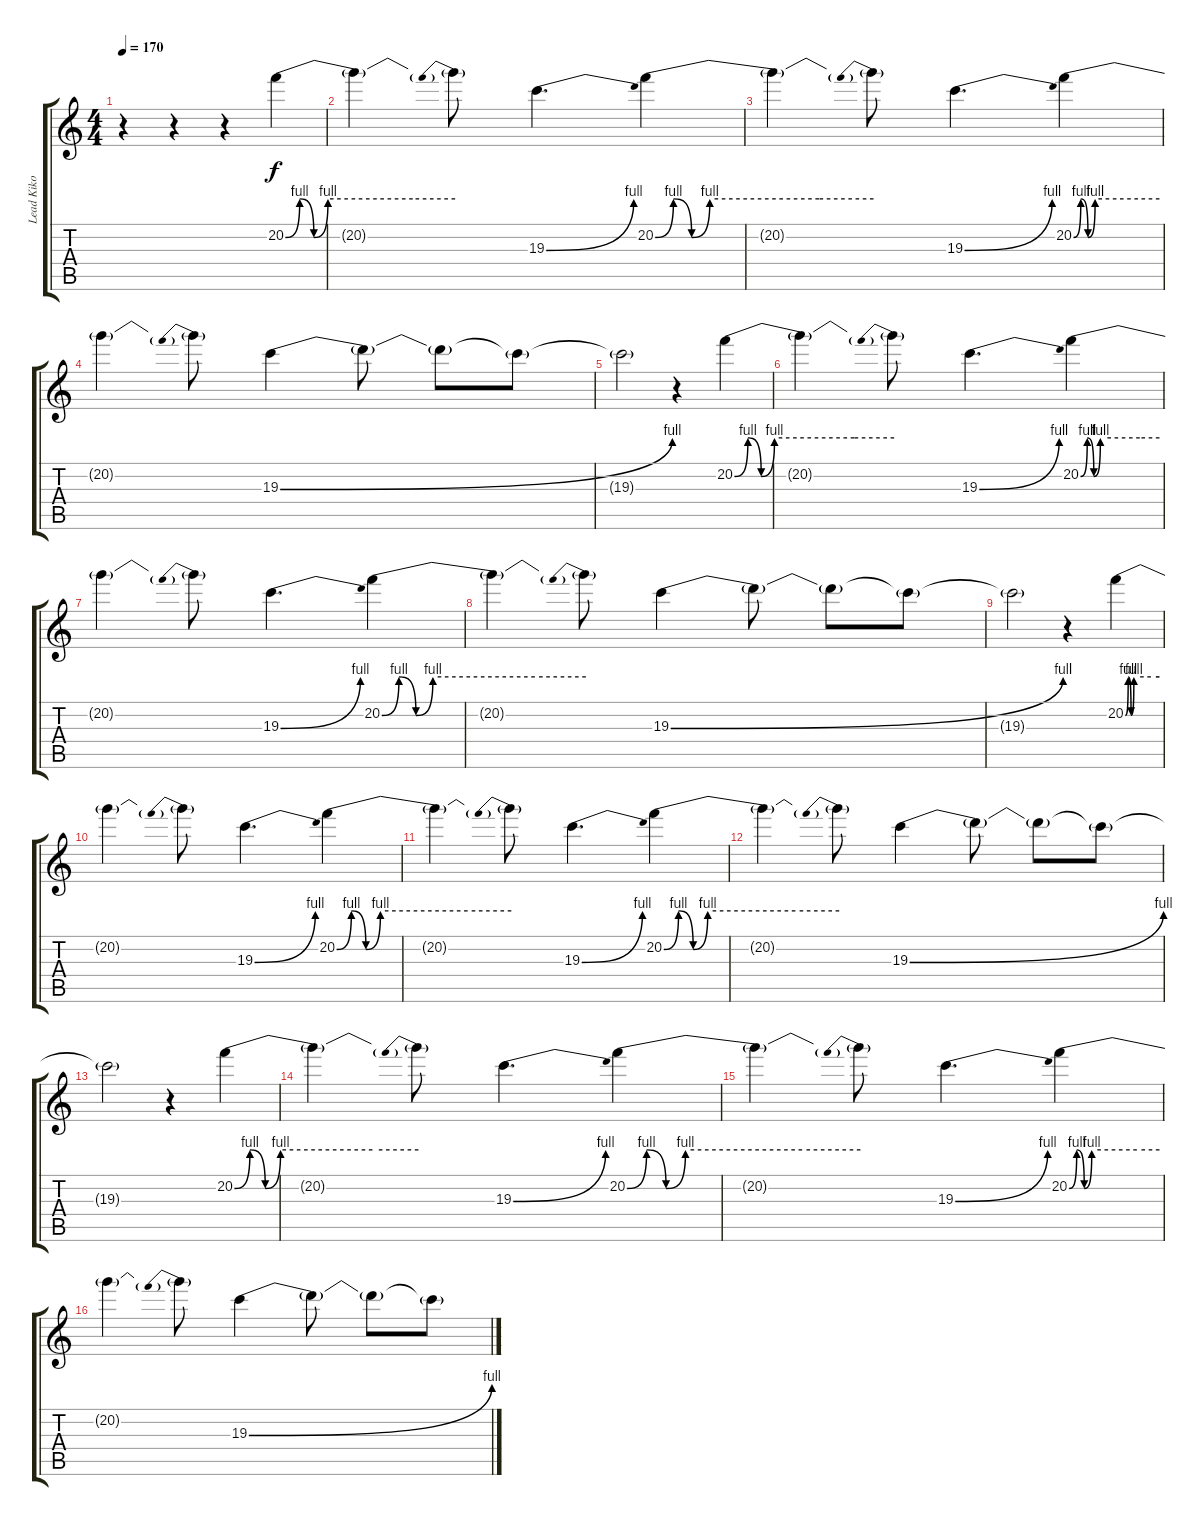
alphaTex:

\track ("Lead Kiko" "Lead Kiko") {instrument distortionguitar}
\staff {score tabs}
\tuning (D4 A3 F3 C3 G2 D2) {hide}
\ts (4 4)
\tempo 170
\clef g2
\ks c
r.4{dy f volume 9} r.4 r.4 20.2{be (custom 0 0 5 4 10 0 15 4 45 4 60 4)}.4 |
20.2{t}.4 20.2{be (prebend 0 4 60 4) t}.8 19.3{be (bend 0 0 60 4)}.4{d} 20.2{be (custom 0 0 5 4 10 0 15 4 45 4 60 4)}.4 |
20.2{t}.4 20.2{be (prebend 0 4 60 4) t}.8 19.3{be (bend 0 0 60 4)}.4{d} 20.2{be (custom 0 0 5 4 10 0 15 4 45 4 60 4)}.4 |
20.2{t}.4 20.2{be (prebend 0 4 60 4) t}.8 19.3{be (bend 0 0 60 4)}.4 19.3{t}.8 19.3{t}.8 19.3{t}.8 |
19.3{t}.2 r.4 20.2{be (custom 0 0 5 4 10 0 15 4 45 4 60 4)}.4 |
20.2{t}.4 20.2{be (prebend 0 4 60 4) t}.8 19.3{be (bend 0 0 60 4)}.4{d} 20.2{be (custom 0 0 5 4 10 0 15 4 45 4 60 4)}.4 |
20.2{t}.4 20.2{be (prebend 0 4 60 4) t}.8 19.3{be (bend 0 0 60 4)}.4{d} 20.2{be (custom 0 0 5 4 10 0 15 4 45 4 60 4)}.4 |
20.2{t}.4 20.2{be (prebend 0 4 60 4) t}.8 19.3{be (bend 0 0 60 4)}.4 19.3{t}.8 19.3{t}.8 19.3{t}.8 |
19.3{t}.2 r.4 20.2{be (custom 0 0 5 4 10 0 15 4 45 4 60 4)}.4 |
20.2{t}.4 20.2{be (prebend 0 4 60 4) t}.8 19.3{be (bend 0 0 60 4)}.4{d} 20.2{be (custom 0 0 5 4 10 0 15 4 45 4 60 4)}.4 |
20.2{t}.4 20.2{be (prebend 0 4 60 4) t}.8 19.3{be (bend 0 0 60 4)}.4{d} 20.2{be (custom 0 0 5 4 10 0 15 4 45 4 60 4)}.4 |
20.2{t}.4 20.2{be (prebend 0 4 60 4) t}.8 19.3{be (bend 0 0 60 4)}.4 19.3{t}.8 19.3{t}.8 19.3{t}.8 |
19.3{t}.2 r.4 20.2{be (custom 0 0 5 4 10 0 15 4 45 4 60 4)}.4 |
20.2{t}.4 20.2{be (prebend 0 4 60 4) t}.8 19.3{be (bend 0 0 60 4)}.4{d} 20.2{be (custom 0 0 5 4 10 0 15 4 45 4 60 4)}.4 |
20.2{t}.4 20.2{be (prebend 0 4 60 4) t}.8 19.3{be (bend 0 0 60 4)}.4{d} 20.2{be (custom 0 0 5 4 10 0 15 4 45 4 60 4)}.4 |
20.2{t}.4 20.2{be (prebend 0 4 60 4) t}.8 19.3{be (bend 0 0 60 4)}.4 19.3{t}.8 19.3{t}.8 19.3{t}.8
